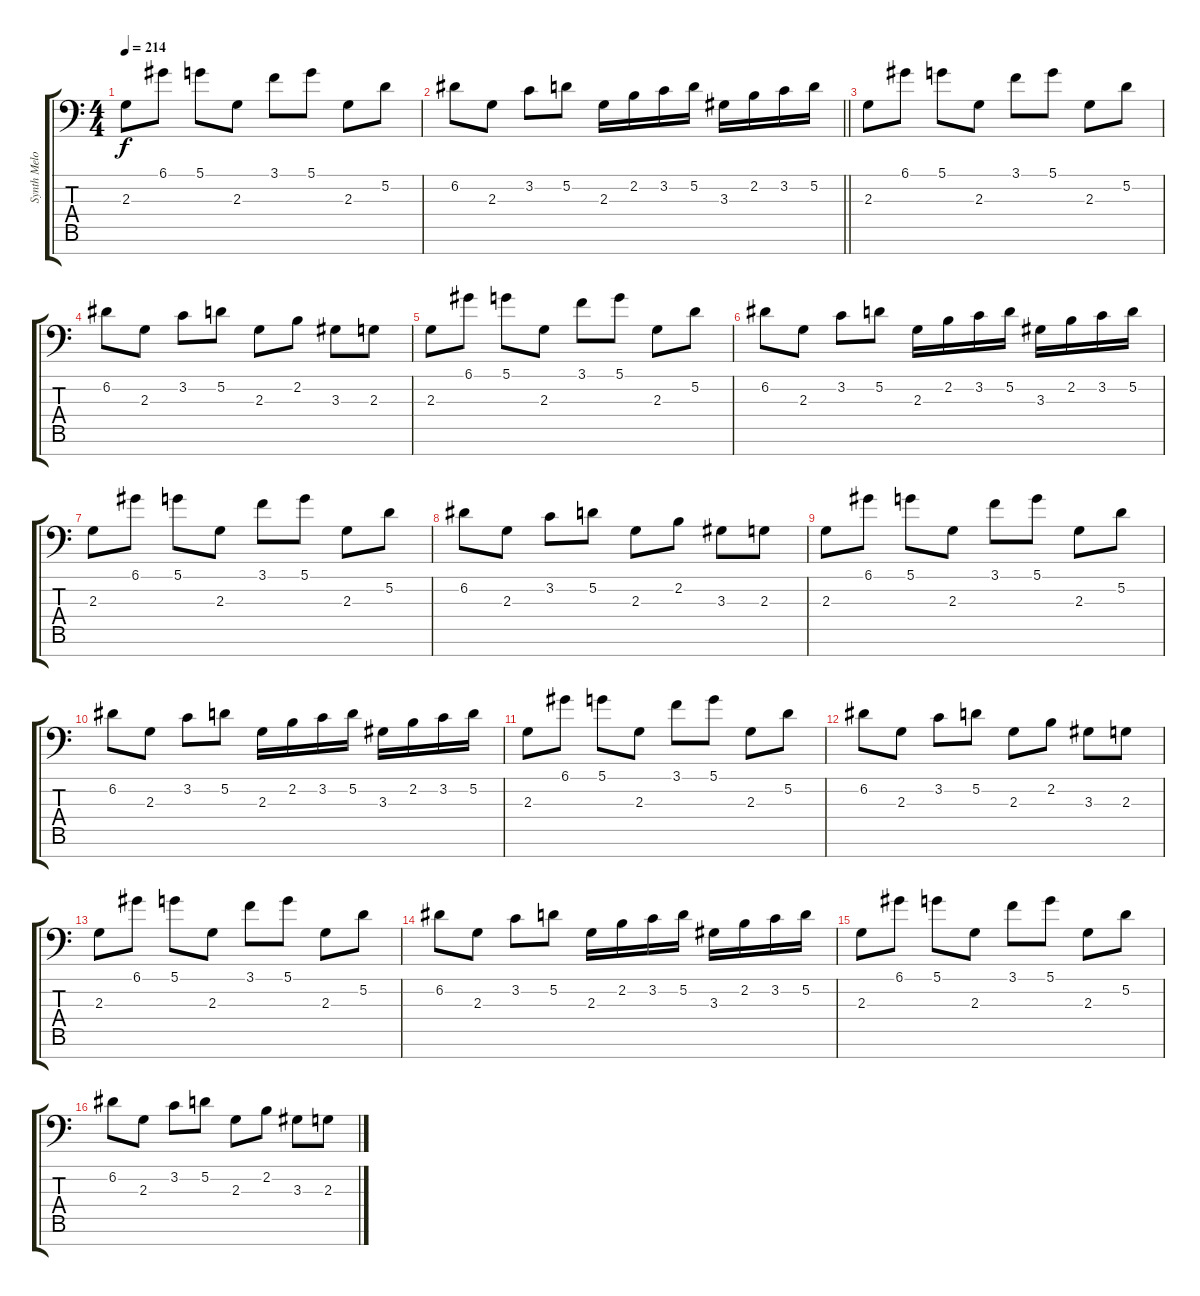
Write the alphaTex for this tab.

\track ("Synth Melody" "Synth Melo") {instrument shamisen}
\staff {score tabs}
\tuning (D4 A3 F3 C3 G2 D2 G1) {hide}
\ts (4 4)
\tempo 214
\clef f4
\ks c
2.3.8{dy f} 6.1.8 5.1.8 2.3.8 3.1.8 5.1.8 2.3.8 5.2.8 |
\barLineRight lightlight
6.2.8 2.3.8 3.2.8 5.2.8 2.3.16 2.2.16 3.2.16 5.2.16 3.3.16 2.2.16 3.2.16 5.2.16 |
\section ("" "")
2.3.8 6.1.8 5.1.8 2.3.8 3.1.8 5.1.8 2.3.8 5.2.8 |
6.2.8 2.3.8 3.2.8 5.2.8 2.3.8 2.2.8 3.3.8 2.3.8 |
2.3.8 6.1.8 5.1.8 2.3.8 3.1.8 5.1.8 2.3.8 5.2.8 |
6.2.8 2.3.8 3.2.8 5.2.8 2.3.16 2.2.16 3.2.16 5.2.16 3.3.16 2.2.16 3.2.16 5.2.16 |
2.3.8 6.1.8 5.1.8 2.3.8 3.1.8 5.1.8 2.3.8 5.2.8 |
6.2.8 2.3.8 3.2.8 5.2.8 2.3.8 2.2.8 3.3.8 2.3.8 |
2.3.8 6.1.8 5.1.8 2.3.8 3.1.8 5.1.8 2.3.8 5.2.8 |
6.2.8 2.3.8 3.2.8 5.2.8 2.3.16 2.2.16 3.2.16 5.2.16 3.3.16 2.2.16 3.2.16 5.2.16 |
2.3.8 6.1.8 5.1.8 2.3.8 3.1.8 5.1.8 2.3.8 5.2.8 |
6.2.8 2.3.8 3.2.8 5.2.8 2.3.8 2.2.8 3.3.8 2.3.8 |
2.3.8 6.1.8 5.1.8 2.3.8 3.1.8 5.1.8 2.3.8 5.2.8 |
6.2.8 2.3.8 3.2.8 5.2.8 2.3.16 2.2.16 3.2.16 5.2.16 3.3.16 2.2.16 3.2.16 5.2.16 |
2.3.8 6.1.8 5.1.8 2.3.8 3.1.8 5.1.8 2.3.8 5.2.8 |
6.2.8 2.3.8 3.2.8 5.2.8 2.3.8 2.2.8 3.3.8 2.3.8
